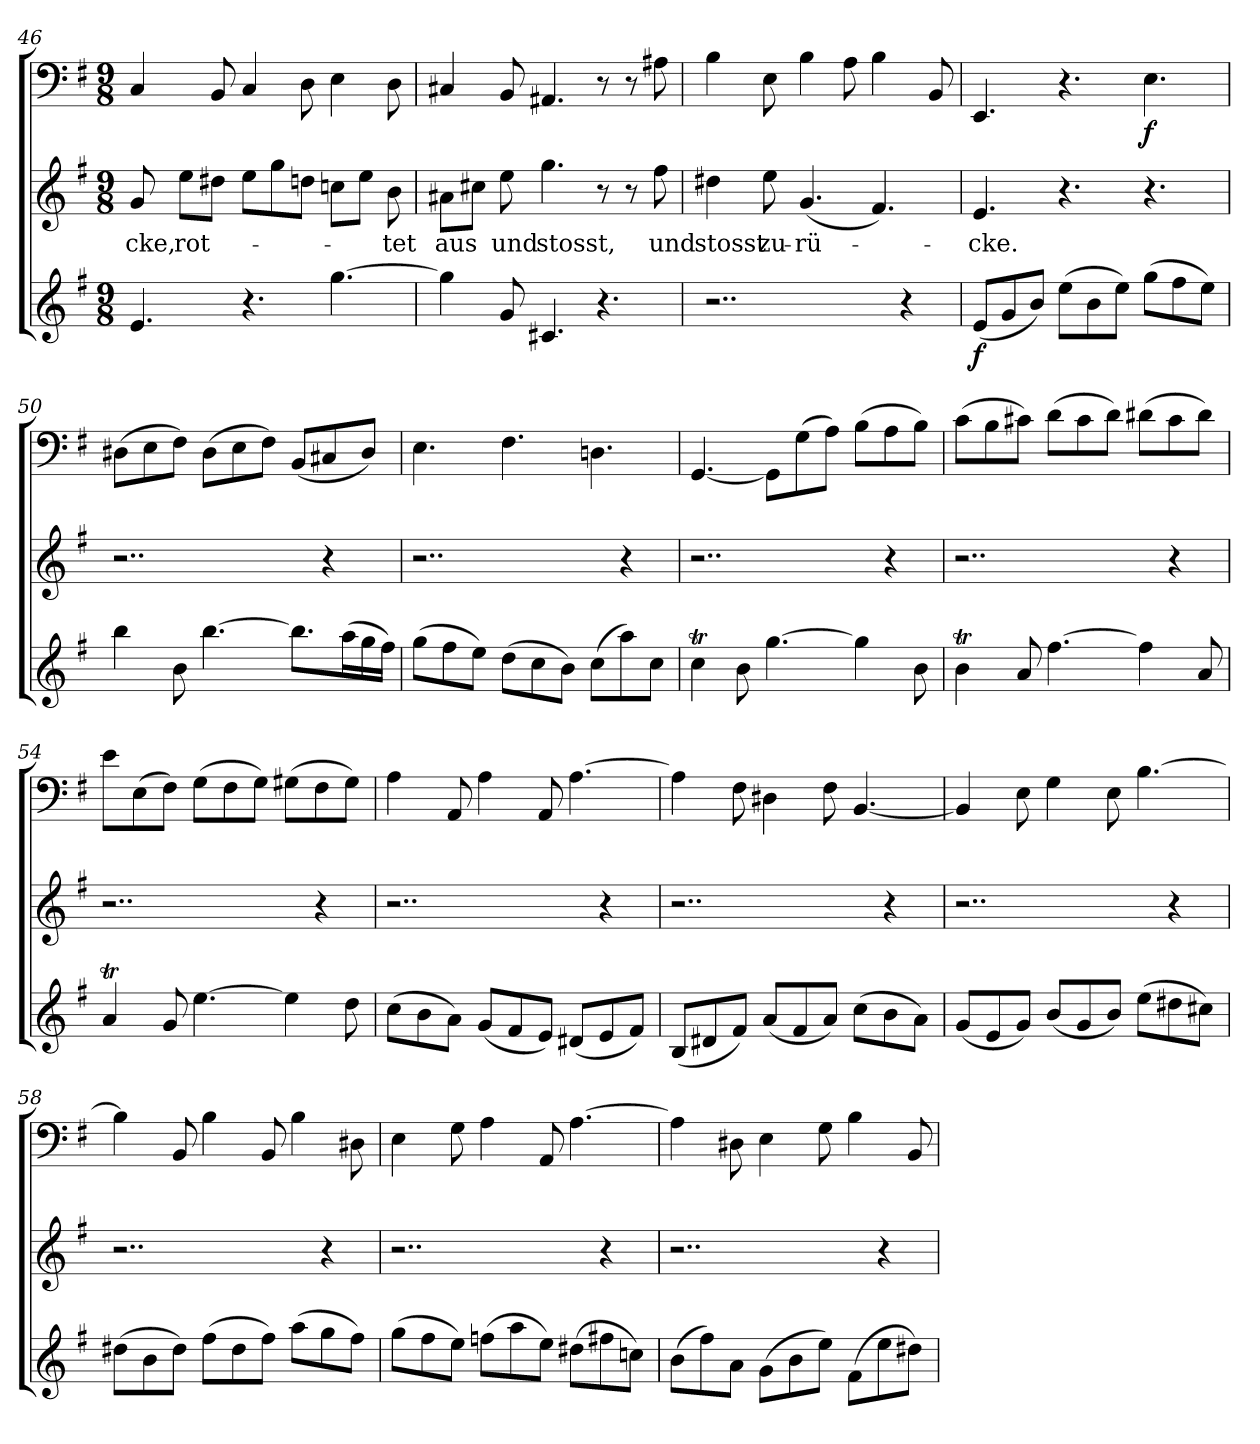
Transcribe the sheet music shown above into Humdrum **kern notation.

**kern	**dynam	**kern	**text	**kern	**dynam
*part3	*part3	*part2	*part2	*part1	*part1
*staff3	*staff3	*staff2	*staff2	*staff1	*staff1
*clefG2	*	*clefG2	*	*clefF4	*
*k[f#]	*	*k[f#]	*	*k[f#]	*
*e:	*	*e:	*	*e:	*
*M9/8	*	*M9/8	*	*M9/8	*
=46	=46	=46	=46	=46	=46
4.e/	.	8g/	-cke,	4C/	.
.	.	8ee\L	rot-	.	.
.	.	8dd#X\J	.	8BB/	.
4.r	.	8ee\L	.	4C/	.
.	.	8gg\	.	.	.
.	.	8ddn\J	.	8D\	.
[4.gg\	.	8ccn\L	.	4E\	.
.	.	8ee\J	.	.	.
.	.	8b\	-tet	8D\	.
=47	=47	=47	=47	=47	=47
4gg\]	.	8a#X\L	aus	4C#X/	.
.	.	8cc#X\J	.	.	.
8g/	.	8ee\	und	8BB/	.
4.c#X/	.	4.gg\	stosst,	4.AA#X/	.
4.r	.	8r	.	8r	.
.	.	8r	.	8r	.
.	.	8ff#\	und	8A#X\	.
=48	=48	=48	=48	=48	=48
2..r	.	4dd#X\	stosst	4B\	.
.	.	8ee\	zu-	8E\	.
.	.	(4.g/	-rü-	4B\	.
.	.	.	.	8A\	.
.	.	4.f#/)	.	4B\	.
4r	.	.	.	.	.
.	.	.	.	8BB/	.
=49	=49	=49	=49	=49	=49
(8e/L	f	4.e/	-cke.	4.EE/	.
8g/	.	.	.	.	.
8b/J)	.	.	.	.	.
(8ee\L	.	4.r	.	4.r	.
8b\	.	.	.	.	.
8ee\J)	.	.	.	.	.
(8gg\L	.	4.r	.	4.E\	f
8ff#\	.	.	.	.	.
8ee\J)	.	.	.	.	.
=50	=50	=50	=50	=50	=50
4bb\	.	2..r	.	(8D#X\L	.
.	.	.	.	8E\	.
8b\	.	.	.	8F#\J)	.
[4.bb\	.	.	.	(8D#\L	.
.	.	.	.	8E\	.
.	.	.	.	8F#\J)	.
8.bb\L]	.	.	.	(8BB/L	.
.	.	4r	.	8C#X/	.
(16aa\L	.	.	.	.	.
16gg\	.	.	.	8D#/J)	.
16ff#\JJ)	.	.	.	.	.
=51	=51	=51	=51	=51	=51
(8gg\L	.	2..r	.	4.E\	.
8ff#\	.	.	.	.	.
8ee\J)	.	.	.	.	.
(8dd\L	.	.	.	4.F#\	.
8cc\	.	.	.	.	.
8b\J)	.	.	.	.	.
(8cc\L	.	.	.	4.Dn\	.
8aa\)	.	4r	.	.	.
8cc\J	.	.	.	.	.
=52	=52	=52	=52	=52	=52
4ccT\	.	2..r	.	[4.GG/	.
8b\	.	.	.	.	.
[4.gg\	.	.	.	8GG\L]	.
.	.	.	.	(8G\	.
.	.	.	.	8A\J)	.
4gg\]	.	.	.	(8B\L	.
.	.	4r	.	8A\	.
8b\	.	.	.	8B\J)	.
=53	=53	=53	=53	=53	=53
4bt\	.	2..r	.	(8c\L	.
.	.	.	.	8B\	.
8a/	.	.	.	8c#X\J)	.
[4.ff#\	.	.	.	(8d\L	.
.	.	.	.	8c#\	.
.	.	.	.	8d\J)	.
4ff#\]	.	.	.	(8d#X\L	.
.	.	4r	.	8c#\	.
8a/	.	.	.	8d#\J)	.
=54	=54	=54	=54	=54	=54
4aT/	.	2..r	.	8e\L	.
.	.	.	.	(8E\	.
8g/	.	.	.	8F#\J)	.
[4.ee\	.	.	.	(8G\L	.
.	.	.	.	8F#\	.
.	.	.	.	8G\J)	.
4ee\]	.	.	.	(8G#X\L	.
.	.	4r	.	8F#\	.
8dd\	.	.	.	8G#\J)	.
=55	=55	=55	=55	=55	=55
(8cc\L	.	2..r	.	4A\	.
8b\	.	.	.	.	.
8a\J)	.	.	.	8AA/	.
(8g/L	.	.	.	4A\	.
8f#/	.	.	.	.	.
8e/J)	.	.	.	8AA/	.
(8d#X/L	.	.	.	[4.A\	.
8e/	.	4r	.	.	.
8f#/J)	.	.	.	.	.
=56	=56	=56	=56	=56	=56
(8B/L	.	2..r	.	4A\]	.
8d#X/	.	.	.	.	.
8f#/J)	.	.	.	8F#\	.
(8a/L	.	.	.	4D#X\	.
8f#/	.	.	.	.	.
8a/J)	.	.	.	8F#\	.
(8cc\L	.	.	.	[4.BB/	.
8b\	.	4r	.	.	.
8a\J)	.	.	.	.	.
=57	=57	=57	=57	=57	=57
(8g/L	.	2..r	.	4BB/]	.
8e/	.	.	.	.	.
8g/J)	.	.	.	8E\	.
(8b/L	.	.	.	4G\	.
8g/	.	.	.	.	.
8b/J)	.	.	.	8E\	.
(8ee\L	.	.	.	[4.B\	.
8dd#X\	.	4r	.	.	.
8cc#X\J)	.	.	.	.	.
=58	=58	=58	=58	=58	=58
(8dd#X\L	.	2..r	.	4B\]	.
8b\	.	.	.	.	.
8dd#\J)	.	.	.	8BB/	.
(8ff#\L	.	.	.	4B\	.
8dd#\	.	.	.	.	.
8ff#\J)	.	.	.	8BB/	.
(8aa\L	.	.	.	4B\	.
8gg\	.	4r	.	.	.
8ff#\J)	.	.	.	8D#X\	.
=59	=59	=59	=59	=59	=59
(8gg\L	.	2..r	.	4E\	.
8ff#\	.	.	.	.	.
8ee\J)	.	.	.	8G\	.
(8ffn\L	.	.	.	4A\	.
8aa\	.	.	.	.	.
8ee\J)	.	.	.	8AA/	.
(8dd#X\L	.	.	.	[4.A\	.
8ff#X\	.	4r	.	.	.
8ccn\J)	.	.	.	.	.
=60	=60	=60	=60	=60	=60
(8b\L	.	2..r	.	4A\]	.
8ff#\)	.	.	.	.	.
8a\J	.	.	.	8D#X\	.
(8g\L	.	.	.	4E\	.
8b\	.	.	.	.	.
8ee\J)	.	.	.	8G\	.
(8f#\L	.	.	.	4B\	.
8ee\	.	4r	.	.	.
8dd#X\J)	.	.	.	8BB/	.
=	=	=	=	=	=
*-	*-	*-	*-	*-	*-
